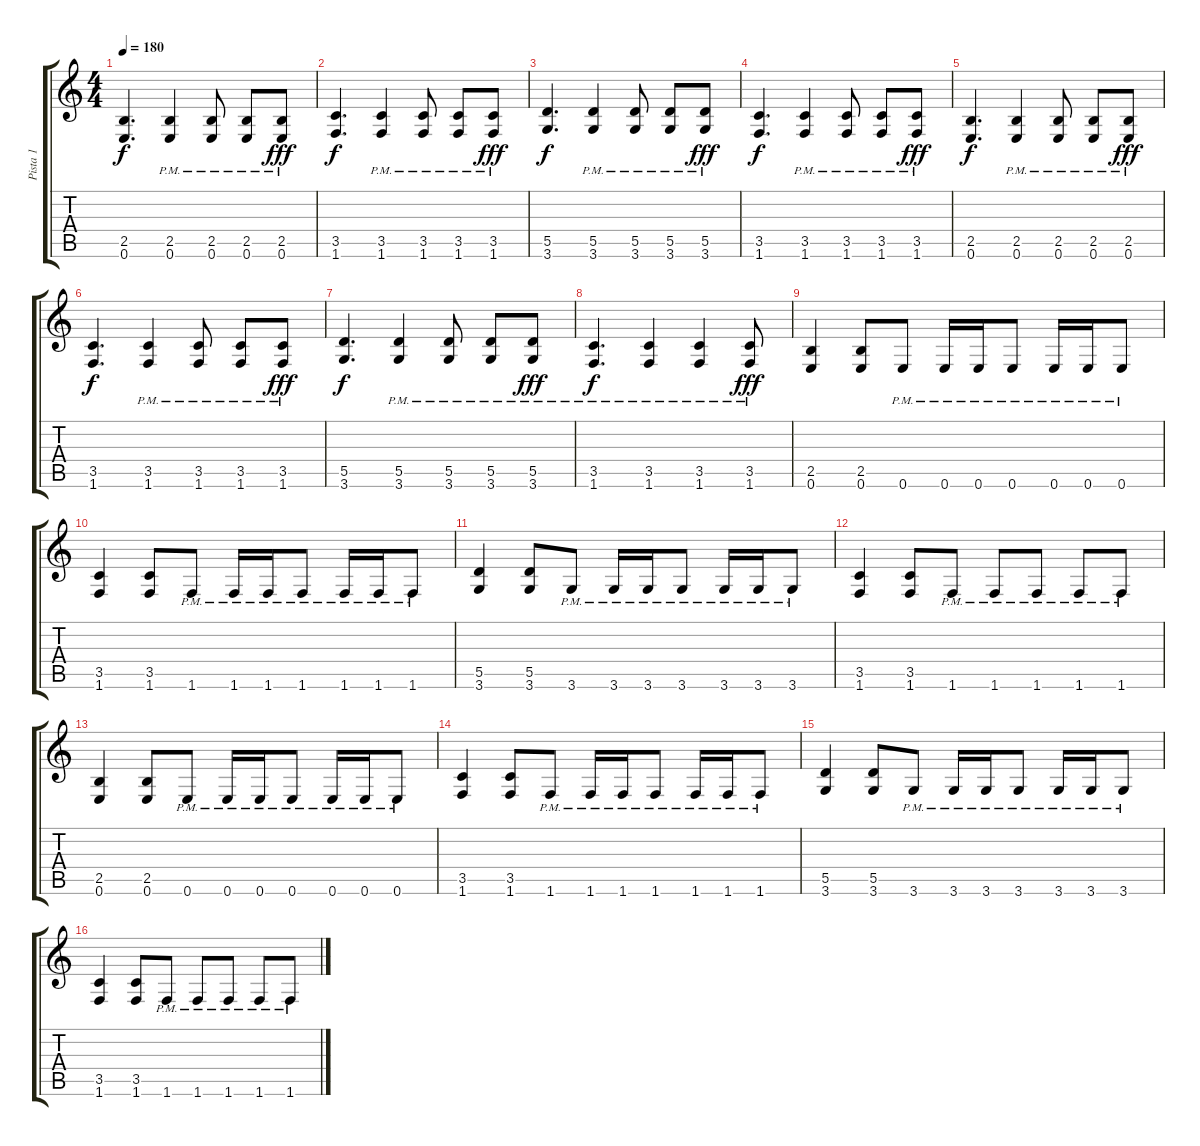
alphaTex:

\track ("Pista 1" "Pista 1") {instrument distortionguitar}
\staff {score tabs}
\tuning (E4 B3 G3 D3 A2 E2) {hide}
\ts (4 4)
\tempo 180
\clef g2
\ks c
(2.5 0.6).4{d dy f} (2.5{pm} 0.6{pm}).4 (2.5{pm} 0.6{pm}).8 (2.5{pm} 0.6{pm}).8 (2.5{pm} 0.6{pm}).8{dy fff} |
(3.5 1.6).4{d dy f} (3.5{pm} 1.6{pm}).4 (3.5{pm} 1.6{pm}).8 (3.5{pm} 1.6{pm}).8 (3.5{pm} 1.6{pm}).8{dy fff} |
(5.5 3.6).4{d dy f} (5.5{pm} 3.6{pm}).4 (5.5{pm} 3.6{pm}).8 (5.5{pm} 3.6{pm}).8 (5.5{pm} 3.6{pm}).8{dy fff} |
(3.5 1.6).4{d dy f} (3.5{pm} 1.6{pm}).4 (3.5{pm} 1.6{pm}).8 (3.5{pm} 1.6{pm}).8 (3.5{pm} 1.6{pm}).8{dy fff} |
(2.5 0.6).4{d dy f} (2.5{pm} 0.6{pm}).4 (2.5{pm} 0.6{pm}).8 (2.5{pm} 0.6{pm}).8 (2.5{pm} 0.6{pm}).8{dy fff} |
(3.5 1.6).4{d dy f} (3.5{pm} 1.6{pm}).4 (3.5{pm} 1.6{pm}).8 (3.5{pm} 1.6{pm}).8 (3.5{pm} 1.6{pm}).8{dy fff} |
(5.5 3.6).4{d dy f} (5.5{pm} 3.6{pm}).4 (5.5{pm} 3.6{pm}).8 (5.5{pm} 3.6{pm}).8 (5.5{pm} 3.6{pm}).8{dy fff} |
(3.5{pm} 1.6{pm}).4{d dy f} (3.5{pm} 1.6{pm}).4 (3.5{pm} 1.6{pm}).4 (3.5{pm} 1.6{pm}).8{dy fff} |
(2.5 0.6).4 (2.5 0.6).8 0.6{pm}.8 0.6{pm}.16 0.6{pm}.16 0.6{pm}.8 0.6{pm}.16 0.6{pm}.16 0.6{pm}.8 |
(3.5 1.6).4 (3.5 1.6).8 1.6{pm}.8 1.6{pm}.16 1.6{pm}.16 1.6{pm}.8 1.6{pm}.16 1.6{pm}.16 1.6{pm}.8 |
(5.5 3.6).4 (5.5 3.6).8 3.6{pm}.8 3.6{pm}.16 3.6{pm}.16 3.6{pm}.8 3.6{pm}.16 3.6{pm}.16 3.6{pm}.8 |
(3.5 1.6).4 (3.5 1.6).8 1.6{pm}.8 1.6{pm}.8 1.6{pm}.8 1.6{pm}.8 1.6{pm}.8 |
(2.5 0.6).4 (2.5 0.6).8 0.6{pm}.8 0.6{pm}.16 0.6{pm}.16 0.6{pm}.8 0.6{pm}.16 0.6{pm}.16 0.6{pm}.8 |
(3.5 1.6).4 (3.5 1.6).8 1.6{pm}.8 1.6{pm}.16 1.6{pm}.16 1.6{pm}.8 1.6{pm}.16 1.6{pm}.16 1.6{pm}.8 |
(5.5 3.6).4 (5.5 3.6).8 3.6{pm}.8 3.6{pm}.16 3.6{pm}.16 3.6{pm}.8 3.6{pm}.16 3.6{pm}.16 3.6{pm}.8 |
(3.5 1.6).4 (3.5 1.6).8 1.6{pm}.8 1.6{pm}.8 1.6{pm}.8 1.6{pm}.8 1.6{pm}.8
